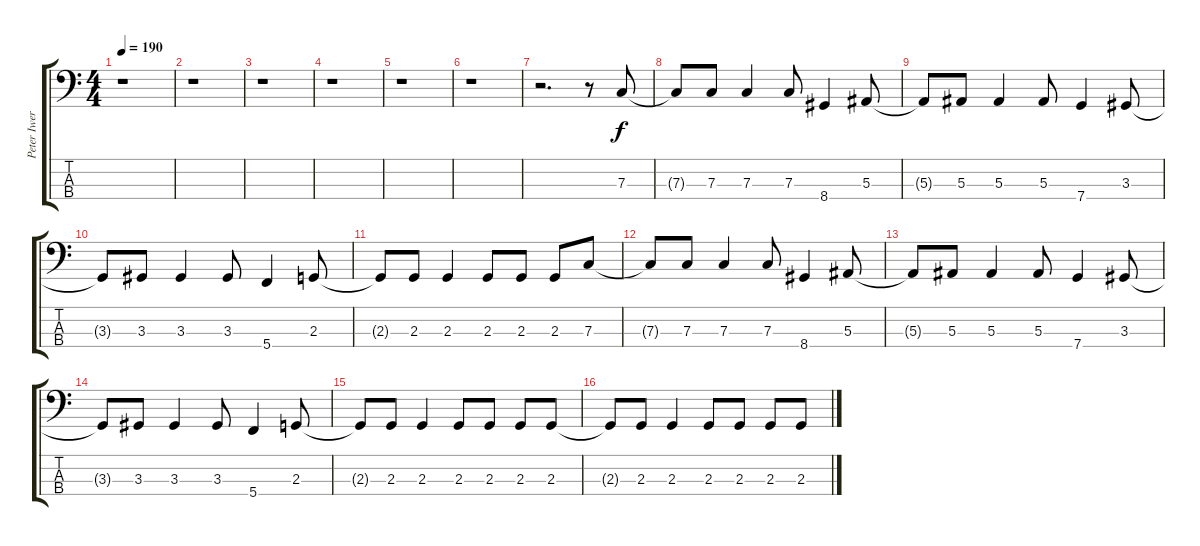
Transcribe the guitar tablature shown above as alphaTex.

\track ("Peter Iwers" "Peter Iwer") {instrument electricbassfinger}
\staff {score tabs}
\tuning (Eb2 Bb1 F1 C1) {hide}
\ts (4 4)
\tempo 190
\clef f4
\ks c
r.1{dy f} |
r.1 |
r.1 |
r.1 |
r.1 |
r.1 |
r.2{d} r.8 7.3.8 |
7.3{t}.8 7.3.8 7.3.4 7.3.8 8.4.4 5.3.8 |
5.3{t}.8 5.3.8 5.3.4 5.3.8 7.4.4 3.3.8 |
3.3{t}.8 3.3.8 3.3.4 3.3.8 5.4.4 2.3.8 |
2.3{t}.8 2.3.8 2.3.4 2.3.8 2.3.8 2.3.8 7.3.8 |
7.3{t}.8 7.3.8 7.3.4 7.3.8 8.4.4 5.3.8 |
5.3{t}.8 5.3.8 5.3.4 5.3.8 7.4.4 3.3.8 |
3.3{t}.8 3.3.8 3.3.4 3.3.8 5.4.4 2.3.8 |
2.3{t}.8 2.3.8 2.3.4 2.3.8 2.3.8 2.3.8 2.3.8 |
2.3{t}.8 2.3.8 2.3.4 2.3.8 2.3.8 2.3.8 2.3.8
